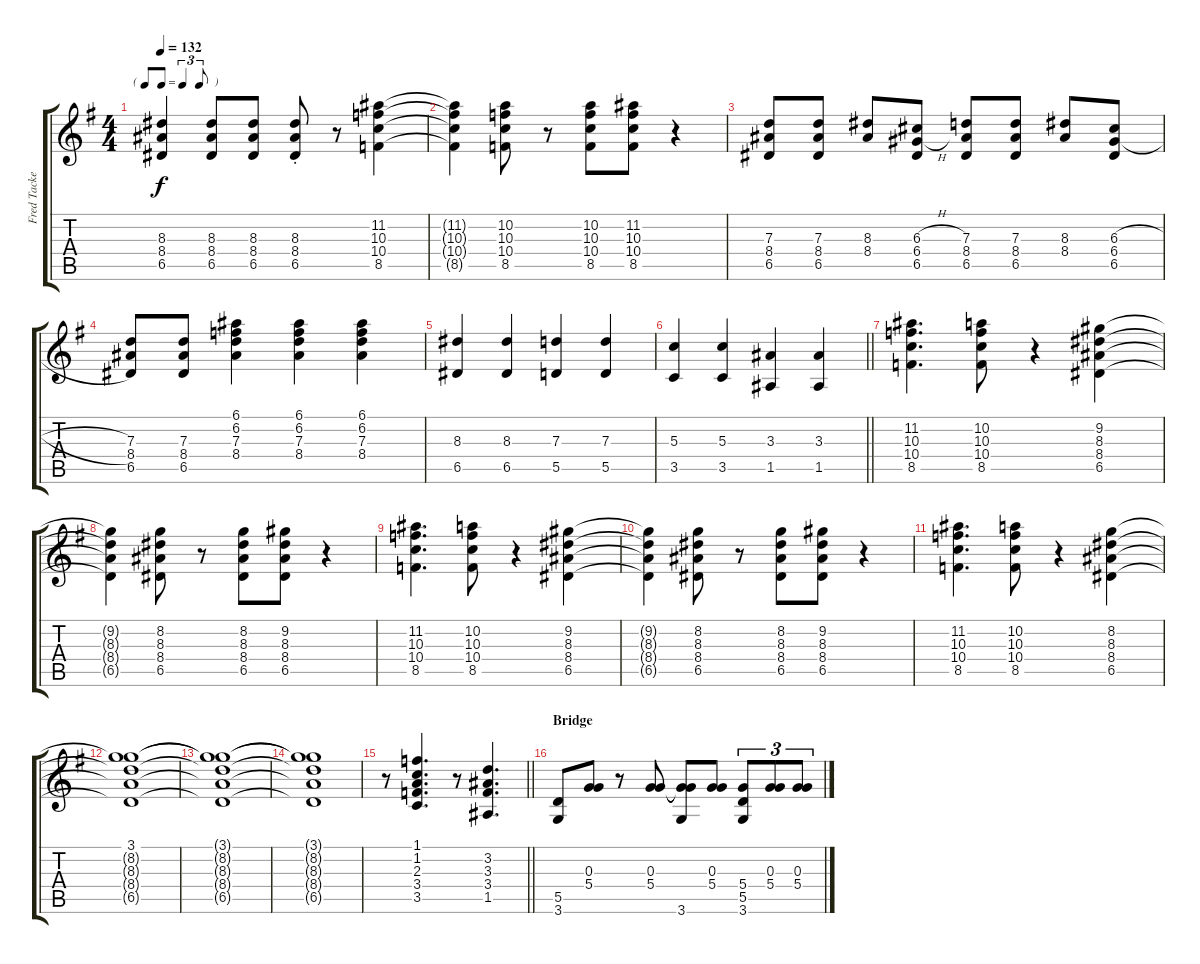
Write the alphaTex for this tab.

\track ("Fred Tackett - Electric Guitar" "Fred Tacke") {instrument electricguitarclean}
\staff {score tabs}
\tuning (E4 B3 G3 D3 A2 E2) {hide}
\ts (4 4)
\tf triplet8th
\tempo 132
\clef g2
\ks g
(8.3 8.4 6.5).4{dy f} (8.3 8.4 6.5).8 (8.3 8.4 6.5).8 (8.3{st} 8.4{st} 6.5{st}).8 r.8 (11.2 10.3 10.4 8.5).4 |
(11.2{t} 10.3{t} 10.4{t} 8.5{t}).4 (10.2 10.3 10.4 8.5).8 r.8 (10.2 10.3 10.4 8.5).8 (11.2 10.3 10.4 8.5).8 r.4 |
(7.3 8.4 6.5).8 (7.3 8.4 6.5).8 (8.3 8.4).8 (6.3{h} 6.4{h} 6.5).8 (7.3 8.4 6.5).8 (7.3 8.4 6.5).8 (8.3 8.4).8 (6.3{h} 6.4{h} 6.5).8 |
(7.3 8.4 6.5).8 (7.3 8.4 6.5).8 (6.1 6.2 7.3 8.4).4 (6.1 6.2 7.3 8.4).4 (6.1 6.2 7.3 8.4).4 |
(8.3 6.5).4 (8.3 6.5).4 (7.3 5.5).4 (7.3 5.5).4 |
\barLineRight lightlight
(5.3 3.5).4 (5.3 3.5).4 (3.3 1.5).4 (3.3 1.5).4 |
(11.2 10.3 10.4 8.5).4{d} (10.2 10.3 10.4 8.5).8 r.4 (9.2 8.3 8.4 6.5).4 |
(9.2{t} 8.3{t} 8.4{t} 6.5{t}).4 (8.2 8.3 8.4 6.5).8 r.8 (8.2 8.3 8.4 6.5).8 (9.2 8.3 8.4 6.5).8 r.4 |
(11.2 10.3 10.4 8.5).4{d} (10.2 10.3 10.4 8.5).8 r.4 (9.2 8.3 8.4 6.5).4 |
(9.2{t} 8.3{t} 8.4{t} 6.5{t}).4 (8.2 8.3 8.4 6.5).8 r.8 (8.2 8.3 8.4 6.5).8 (9.2 8.3 8.4 6.5).8 r.4 |
(11.2 10.3 10.4 8.5).4{d} (10.2 10.3 10.4 8.5).8 r.4 (8.2 8.3 8.4 6.5).4 |
(3.1 8.2{t} 8.3{t} 8.4{t} 6.5{t}).1 |
(3.1{t} 8.2{t} 8.3{t} 8.4{t} 6.5{t}).1 |
(3.1{t} 8.2{t} 8.3{t} 8.4{t} 6.5{t}).1 |
\barLineRight lightlight
r.8 (1.1 1.2 2.3 3.4 3.5).4{d} r.8 (3.2 3.3 3.4 1.5).4{d} |
\section ("" "Bridge")
(5.5 3.6).8 (0.3 5.4).8 r.8 (0.3 5.4).8 (0.3{t} 5.4{t} 3.6).8 (0.3 5.4).8 (5.4 5.5 3.6).8{tu (3 2)} (0.3 5.4).8{tu (3 2)} (0.3 5.4).8{tu (3 2)}
